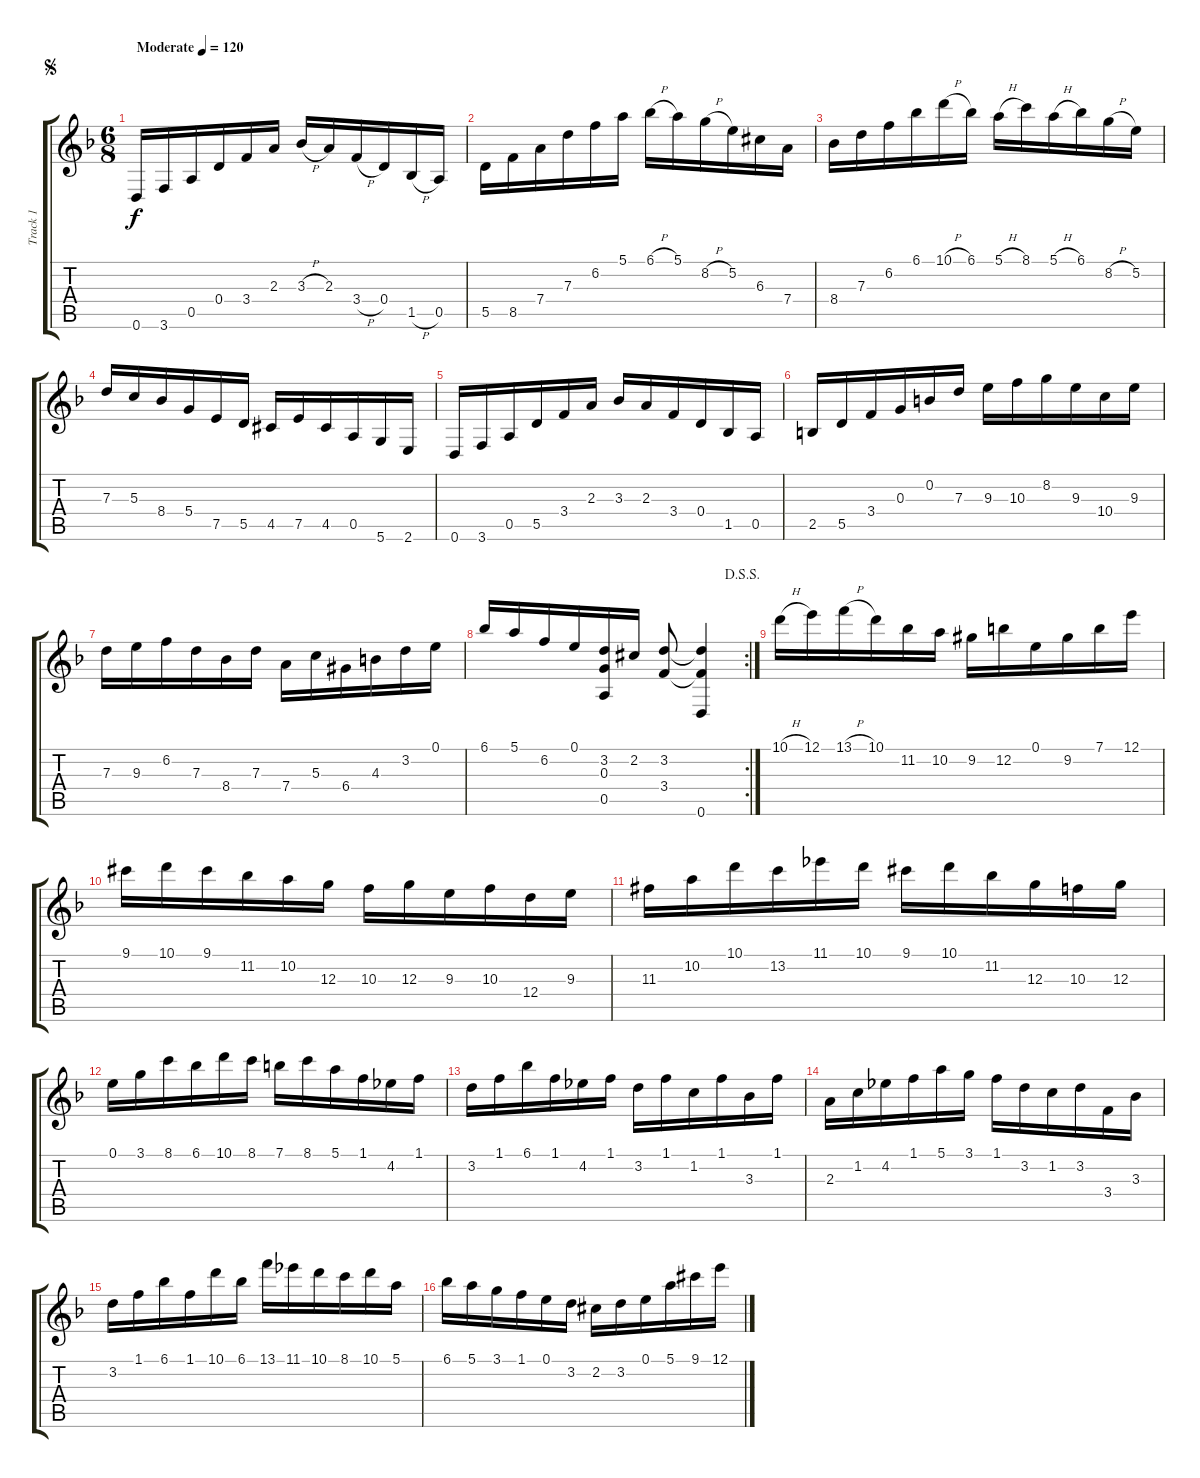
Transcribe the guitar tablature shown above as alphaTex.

\track ("Track 1" "Track 1") {instrument acousticguitarnylon}
\staff {score tabs}
\tuning (E4 B3 G3 D3 A2 D2) {hide}
\ts (6 8)
\jump segno
\tempo (120 "Moderate")
\clef g2
\ks dminor
0.6.16{dy f instrument acousticguitarnylon} 3.6.16 0.5.16 0.4.16 3.4.16 2.3.16 3.3{h}.16 2.3.16 3.4{h}.16 0.4.16 1.5{h}.16 0.5.16 |
5.5.16 8.5.16 7.4.16 7.3.16 6.2.16 5.1.16 6.1{h}.16 5.1.16 8.2{h}.16 5.2.16 6.3{acc #}.16 7.4.16 |
8.4.16 7.3.16 6.2.16 6.1.16 10.1{h}.16 6.1.16 5.1{h}.16 8.1.16 5.1{h}.16 6.1.16 8.2{h}.16 5.2.16 |
7.3.16 5.3.16 8.4.16 5.4.16 7.5.16 5.5.16 4.5{acc #}.16 7.5.16 4.5{acc #}.16 0.5.16 5.6.16 2.6.16 |
0.6.16 3.6.16 0.5.16 5.5.16 3.4.16 2.3.16 3.3.16 2.3.16 3.4.16 0.4.16 1.5.16 0.5.16 |
2.5.16 5.5.16 3.4.16 0.3.16 0.2.16 7.3.16 9.3.16{beam Down} 10.3.16{beam Down} 8.2.16{beam Down} 9.3.16{beam Down} 10.4.16{beam Down} 9.3.16{beam Down} |
7.3.16{beam Down} 9.3.16{beam Down} 6.2.16{beam Down} 7.3.16{beam Down} 8.4.16{beam Down} 7.3.16{beam Down} 7.4.16{beam Down} 5.3.16{beam Down} 6.4{acc #}.16{beam Down} 4.3.16{beam Down} 3.2.16{beam Down} 0.1.16{beam Down} |
\rc 2
\jump dalsegnosegno
6.1.16{beam Up} 5.1.16{beam Up} 6.2.16{beam Up} 0.1.16{beam Up} (3.2 0.3 0.5).16{beam Up} 2.2{acc #}.16{beam Up} (3.2 3.4).8{beam Up} (3.2{t} 3.4{t} 0.6).4 |
10.1{h}.16 12.1.16 13.1{h}.16 10.1.16 11.2.16 10.2.16 9.2{acc #}.16 12.2.16 0.1.16 9.2{acc #}.16 7.1.16 12.1.16 |
9.1{acc #}.16 10.1.16 9.1{acc #}.16 11.2.16 10.2.16 12.3.16 10.3.16 12.3.16 9.3.16 10.3.16 12.4.16 9.3.16 |
11.3{acc #}.16 10.2.16 10.1.16 13.2.16 11.1.16 10.1.16 9.1{acc #}.16 10.1.16 11.2.16 12.3.16 10.3.16 12.3.16 |
0.1.16 3.1.16 8.1.16 6.1.16 10.1.16 8.1.16 7.1.16 8.1.16 5.1.16 1.1.16 4.2.16 1.1.16 |
3.2.16 1.1.16 6.1.16 1.1.16 4.2.16 1.1.16 3.2.16 1.1.16 1.2.16 1.1.16 3.3.16 1.1.16 |
2.3.16 1.2.16 4.2.16 1.1.16 5.1.16 3.1.16 1.1.16 3.2.16 1.2.16 3.2.16 3.4.16 3.3.16 |
3.2.16 1.1.16 6.1.16 1.1.16 10.1.16 6.1.16 13.1.16 11.1.16 10.1.16 8.1.16 10.1.16 5.1.16 |
6.1.16 5.1.16 3.1.16 1.1.16 0.1.16 3.2.16 2.2{acc #}.16 3.2.16 0.1.16 5.1.16 9.1{acc #}.16 12.1.16
